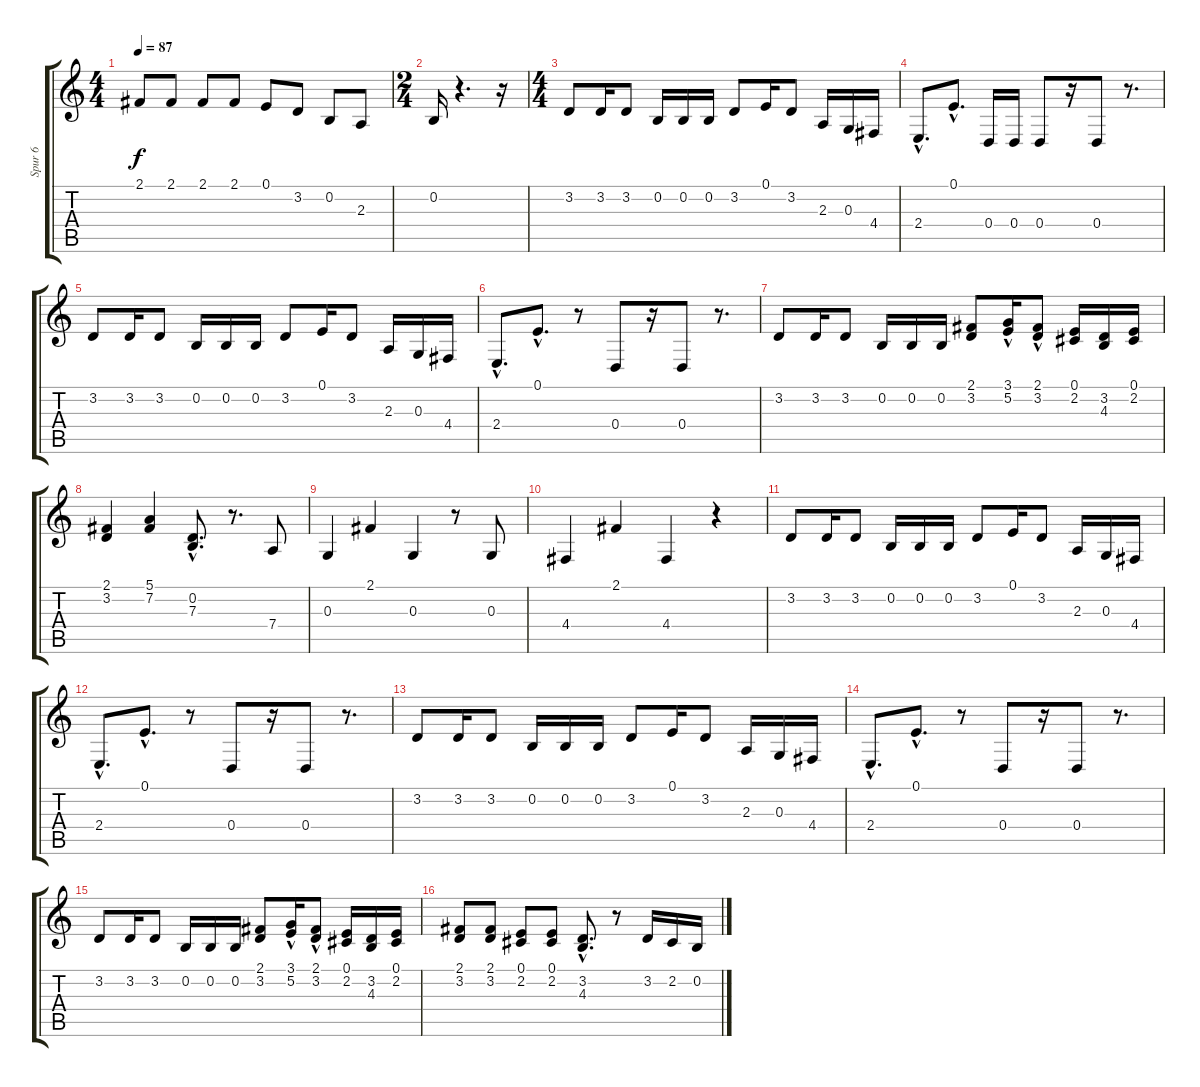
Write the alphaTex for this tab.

\track ("Spur 6" "Spur 6") {instrument oboe}
\staff {score tabs}
\tuning (E4 B3 G3 D3 A2 E2) {hide}
\ts (4 4)
\tempo 87
\clef g2
\ks c
2.1.8{dy f} 2.1.8 2.1.8 2.1.8 0.1.8 3.2.8 0.2.8 2.3.8 |
\ts (2 4)
0.2.16 r.4{d} r.16 |
\ts (4 4)
3.2.8 3.2.16 3.2.8 0.2.16 0.2.16 0.2.16 3.2.8 0.1.16 3.2.8 2.3.16 0.3.16 4.4.16 |
2.4{hac}.8{d} 0.1{hac}.8{d} 0.4.16 0.4.16 0.4.8 r.16 0.4.8 r.8{d} |
3.2.8 3.2.16 3.2.8 0.2.16 0.2.16 0.2.16 3.2.8 0.1.16 3.2.8 2.3.16 0.3.16 4.4.16 |
2.4{hac}.8{d} 0.1{hac}.8{d} r.8 0.4.8 r.16 0.4.8 r.8{d} |
3.2.8 3.2.16 3.2.8 0.2.16 0.2.16 0.2.16 (2.1 3.2).8 (3.1{hac} 5.2).16 (2.1 3.2{hac}).8 (0.1 2.2).16 (3.2 4.3).16 (0.1 2.2).16 |
(2.1 3.2).4 (5.1 7.2).4 (0.2{hac} 7.3{hac}).8{d} r.8{d} 7.4.8 |
0.3.4 2.1.4 0.3.4 r.8 0.3.8 |
4.4.4 2.1.4 4.4.4 r.4 |
3.2.8 3.2.16 3.2.8 0.2.16 0.2.16 0.2.16 3.2.8 0.1.16 3.2.8 2.3.16 0.3.16 4.4.16 |
2.4{hac}.8{d} 0.1{hac}.8{d} r.8 0.4.8 r.16 0.4.8 r.8{d} |
3.2.8 3.2.16 3.2.8 0.2.16 0.2.16 0.2.16 3.2.8 0.1.16 3.2.8 2.3.16 0.3.16 4.4.16 |
2.4{hac}.8{d} 0.1{hac}.8{d} r.8 0.4.8 r.16 0.4.8 r.8{d} |
3.2.8 3.2.16 3.2.8 0.2.16 0.2.16 0.2.16 (2.1 3.2).8 (3.1{hac} 5.2).16 (2.1 3.2{hac}).8 (0.1 2.2).16 (3.2 4.3).16 (0.1 2.2).16 |
(2.1 3.2).8 (2.1 3.2).8 (0.1 2.2).8 (0.1 2.2).8 (3.2{hac} 4.3{hac}).8{d} r.8 3.2.16 2.2.16 0.2.16
